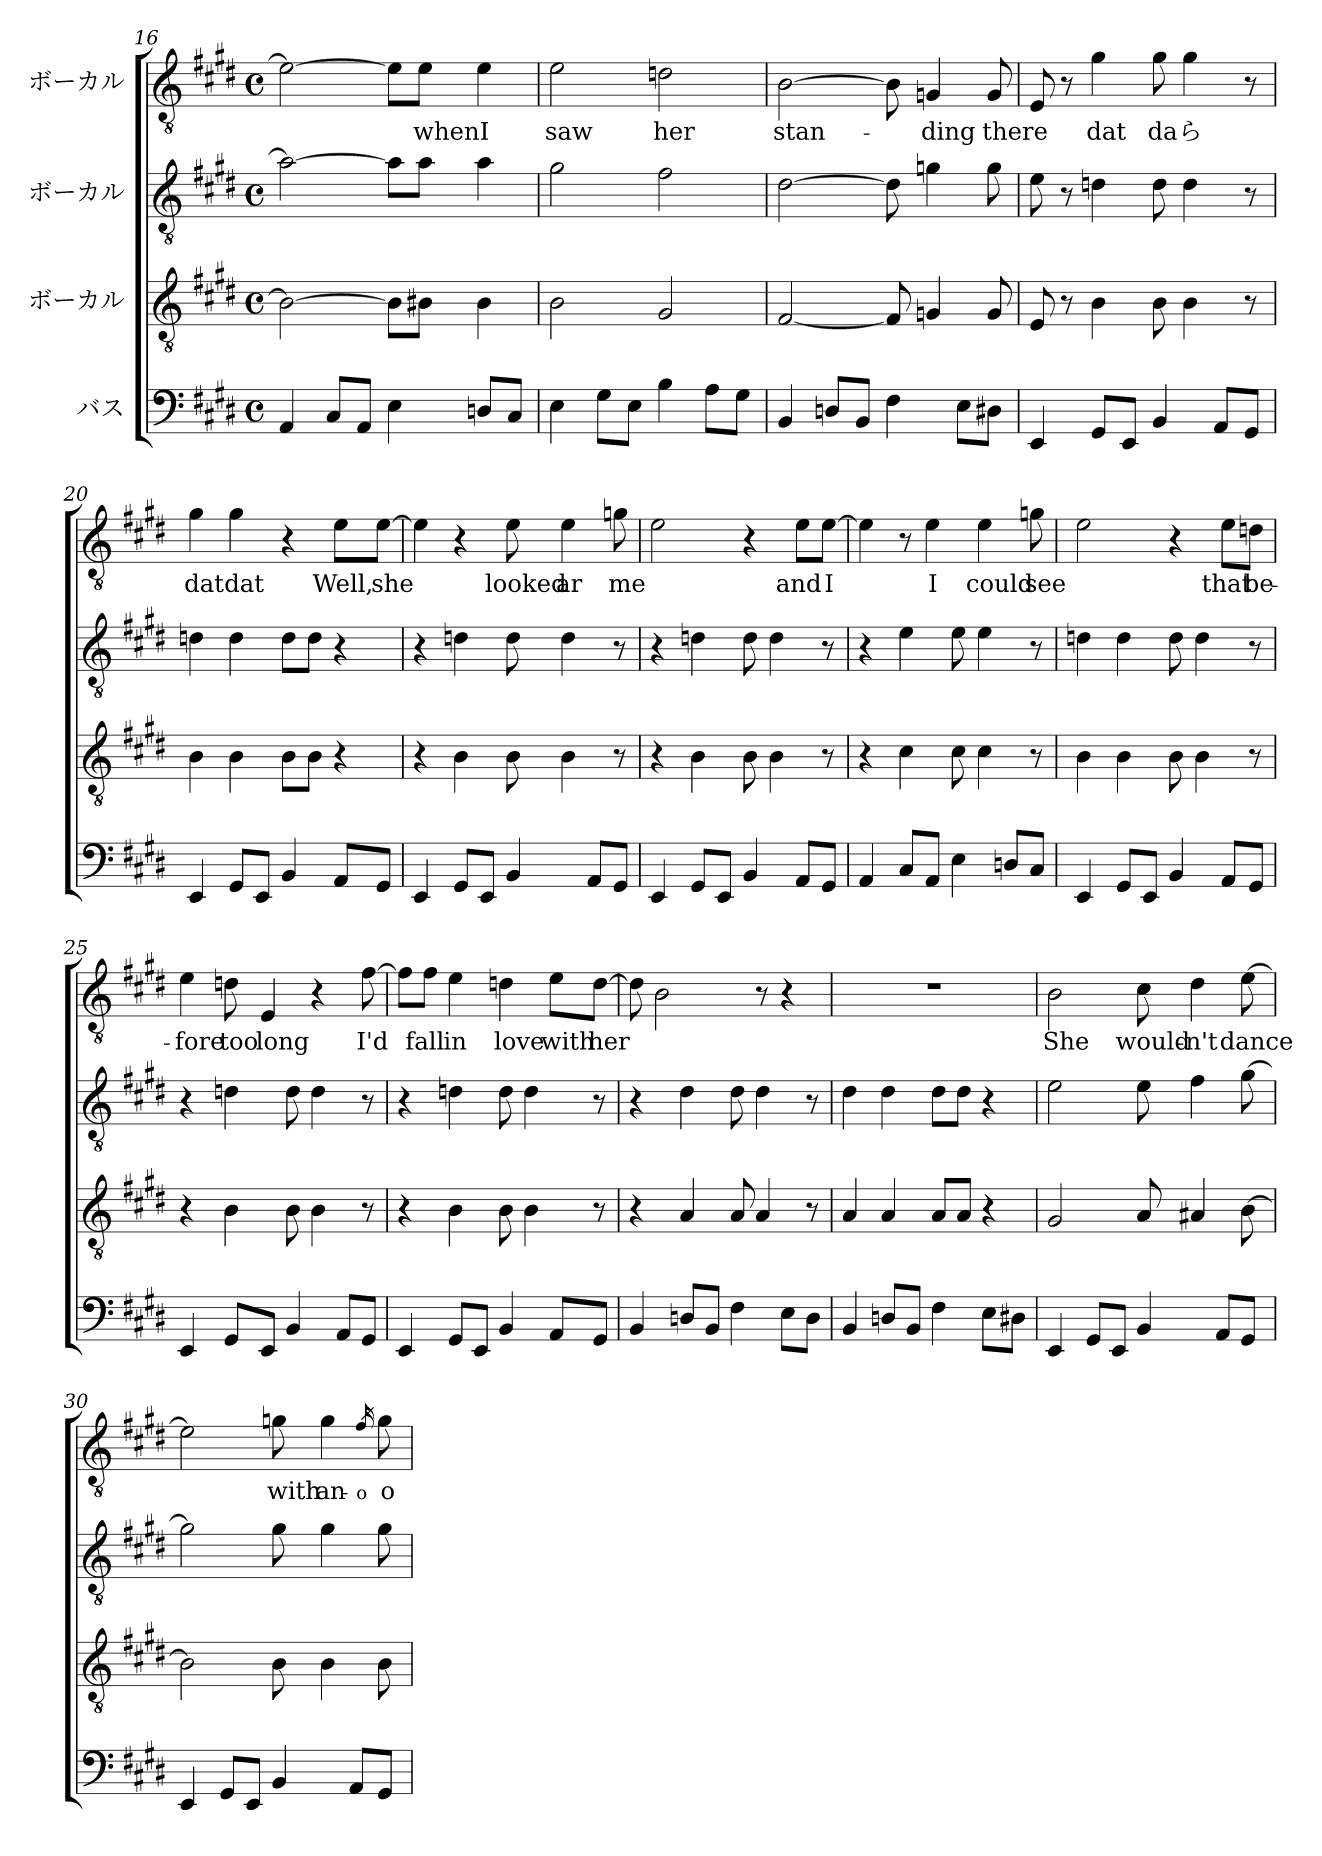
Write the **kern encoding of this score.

**kern	**kern	**kern	**kern	**text
*part4	*part3	*part2	*part1	*part1
*staff4	*staff3	*staff2	*staff1	*staff1
*I"バス	*I"ボーカル	*I"ボーカル	*I"ボーカル	*
*clefF4	*clefGv2	*clefGv2	*clefGv2	*
*k[f#c#g#d#]	*k[f#c#g#d#]	*k[f#c#g#d#]	*k[f#c#g#d#]	*
*M4/4	*M4/4	*M4/4	*M4/4	*
*met(c)	*met(c)	*met(c)	*met(c)	*
=16	=16	=16	=16	=16
4AA/	2B#\_	2a\_	2e\_	.
8C#/L	.	.	.	.
8AA/J	.	.	.	.
4E\	8B#\L]	8a\L]	8e\L]	.
.	8B#X\J	8a\J	8e\J	when
8Dn/L	4B#\	4a\	4e\	I
8C#/J	.	.	.	.
!!LO:LB:g=z
=17	=17	=17	=17	=17
4E\	2B\	2g#\	2e\	saw
8G#\L	.	.	.	.
8E\J	.	.	.	.
4B\	2G#/	2f#\	2dn\	her
8A\L	.	.	.	.
8G#\J	.	.	.	.
=18	=18	=18	=18	=18
4BB/	[2F#/	[2d#\	[2B\	stan-
8Dn/L	.	.	.	.
8BB/J	.	.	.	.
4F#\	8F#/]	8d#\]	8B\]	.
.	4Gn/	4gn\	4Gn/	-ding
8E\L	.	.	.	.
8D#X\J	8G/	8g\	8G/	there
=19	=19	=19	=19	=19
4EE/	8E/	8e\	8E/	.
.	8r	8r	8r	.
8GG#/L	4B\	4dn\	4g#\	dat
8EE/J	.	.	.	.
4BB/	8B\	8d\	8g#\	da
.	4B\	4d\	4g#\	ら
8AA/L	.	.	.	.
8GG#/J	8r	8r	8r	.
=20	=20	=20	=20	=20
4EE/	4B\	4dn\	4g#\	dat
8GG#/L	4B\	4d\	4g#\	dat
8EE/J	.	.	.	.
4BB/	8B\L	8d\L	4r	.
.	8B\J	8d\J	.	.
8AA/L	4r	4r	8e\L	Well,
8GG#/J	.	.	[8e\J	she
!!LO:PB:g=z
=21	=21	=21	=21	=21
4EE/	4r	4r	4e\]	.
8GG#/L	4B\	4dn\	4r	.
8EE/J	.	.	.	.
4BB/	8B\	8d\	8e\	looked
.	4B\	4d\	4e\	ar
8AA/L	.	.	.	.
8GG#/J	8r	8r	8gn\	me
=22	=22	=22	=22	=22
4EE/	4r	4r	2e\	.
8GG#/L	4B\	4dn\	.	.
8EE/J	.	.	.	.
4BB/	8B\	8d\	4r	.
.	4B\	4d\	.	.
8AA/L	.	.	8e\L	and
8GG#/J	8r	8r	[8e\J	I
=23	=23	=23	=23	=23
4AA/	4r	4r	4e\]	.
8C#/L	4c#\	4e\	8r	.
8AA/J	.	.	4e\	I
4E\	8c#\	8e\	.	.
.	4c#\	4e\	4e\	could
8Dn/L	.	.	.	.
8C#/J	8r	8r	8gn\	see
=24	=24	=24	=24	=24
4EE/	4B\	4dn\	2e\	.
8GG#/L	4B\	4d\	.	.
8EE/J	.	.	.	.
4BB/	8B\	8d\	4r	.
.	4B\	4d\	.	.
8AA/L	.	.	8e\L	that
8GG#/J	8r	8r	8dn\J	be-
!!LO:LB:g=z
=25	=25	=25	=25	=25
4EE/	4r	4r	4e\	-fore
8GG#/L	4B\	4dn\	8dn\	too
8EE/J	.	.	4E/	long
4BB/	8B\	8d\	.	.
.	4B\	4d\	4r	.
8AA/L	.	.	.	.
8GG#/J	8r	8r	[8f#\	I'd
=26	=26	=26	=26	=26
4EE/	4r	4r	8f#\L]	.
.	.	.	8f#\J	fall
8GG#/L	4B\	4dn\	4e\	in
8EE/J	.	.	.	.
4BB/	8B\	8d\	4dn\	love
.	4B\	4d\	.	.
8AA/L	.	.	8e\L	with
8GG#/J	8r	8r	[8d\J	her
=27	=27	=27	=27	=27
4BB/	4r	4r	8d\]	.
.	.	.	2B\	.
8Dn/L	4A/	4d#\	.	.
8BB/J	.	.	.	.
4F#\	8A/	8d#\	.	.
.	4A/	4d#\	8r	.
8E\L	.	.	4r	.
8D\J	8r	8r	.	.
=28	=28	=28	=28	=28
4BB/	4A/	4d#\	1r	.
8Dn/L	4A/	4d#\	.	.
8BB/J	.	.	.	.
4F#\	8A/L	8d#\L	.	.
.	8A/J	8d#\J	.	.
8E\L	4r	4r	.	.
8D#X\J	.	.	.	.
!!LO:LB:g=z
=29	=29	=29	=29	=29
4EE/	2G#/	2e\	2B\	She
8GG#/L	.	.	.	.
8EE/J	.	.	.	.
4BB/	8A/	8e\	8c#\	would-
.	4A#X/	4f#\	4d#\	-n't
8AA/L	.	.	.	.
8GG#/J	[8B\	[8g#\	[8e\	dance
=30	=30	=30	=30	=30
4EE/	2B\]	2g#\]	2e\]	.
8GG#/L	.	.	.	.
8EE/J	.	.	.	.
4BB/	8B\	8g#\	8gn\	with
.	4B\	4g#\	4g\	an-
8AA/L	.	.	.	.
.	.	.	16qf#/	-o-
8GG#/J	8B\	8g#\	8g\	-o-
=	=	=	=	=
*-	*-	*-	*-	*-
